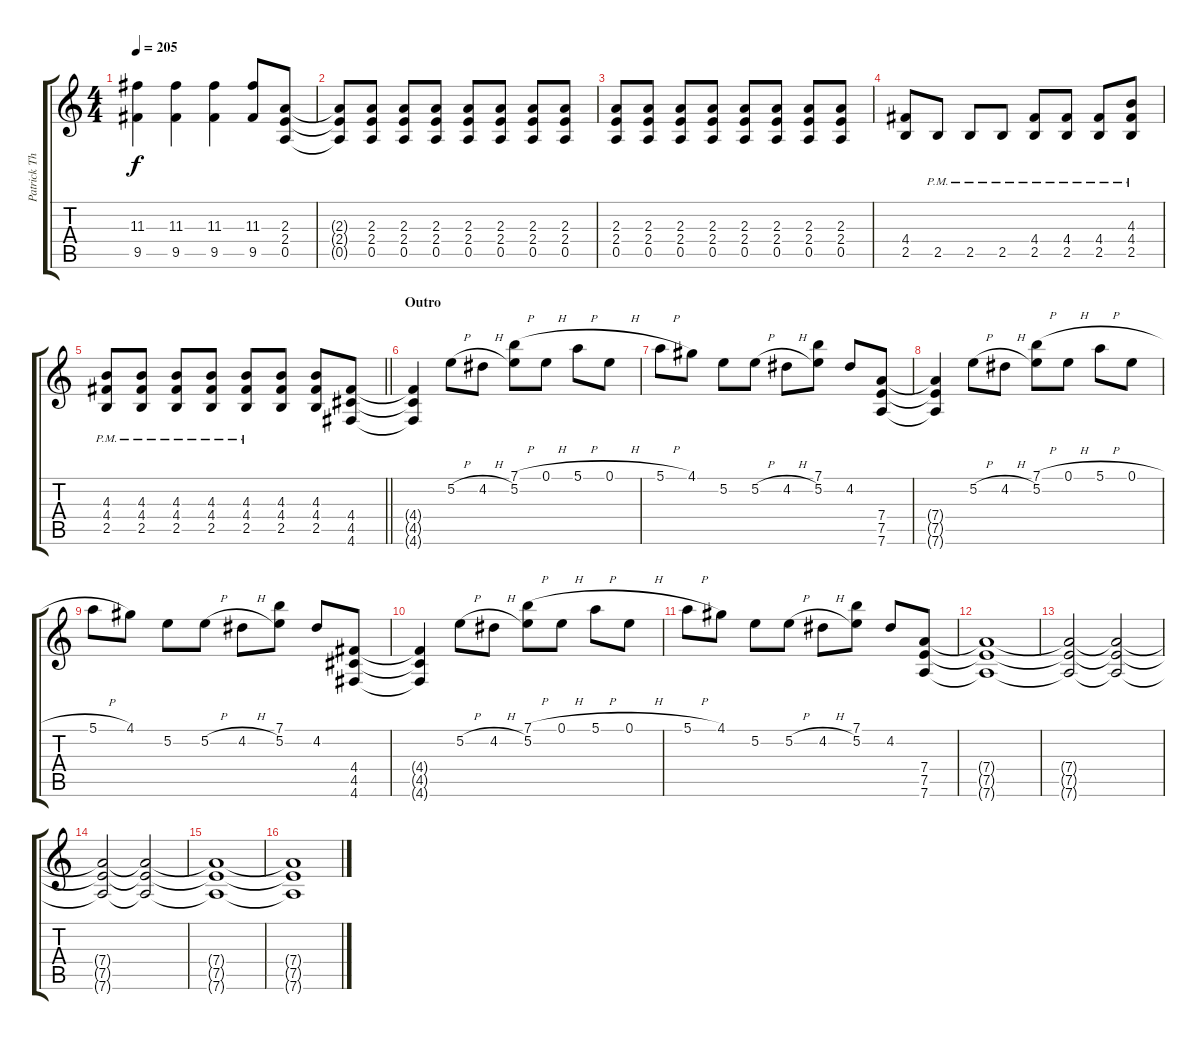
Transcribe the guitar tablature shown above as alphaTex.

\track ("Patrick Thompson - Lead Guitar" "Patrick Th") {instrument distortionguitar}
\staff {score tabs}
\tuning (E4 B3 G3 D3 A2 D2) {hide}
\ts (4 4)
\tempo 205
\clef g2
\ks c
(11.3{t} 9.5{t}).4{dy f} (11.3 9.5).4 (11.3 9.5).4 (11.3 9.5).8 (2.3 2.4 0.5).8 |
(2.3{t} 2.4{t} 0.5{t}).8 (2.3 2.4 0.5).8 (2.3 2.4 0.5).8 (2.3 2.4 0.5).8 (2.3 2.4 0.5).8 (2.3 2.4 0.5).8 (2.3 2.4 0.5).8 (2.3 2.4 0.5).8 |
(2.3 2.4 0.5).8 (2.3 2.4 0.5).8 (2.3 2.4 0.5).8 (2.3 2.4 0.5).8 (2.3 2.4 0.5).8 (2.3 2.4 0.5).8 (2.3 2.4 0.5).8 (2.3 2.4 0.5).8 |
(4.4 2.5).8 2.5{pm}.8 2.5{pm}.8 2.5{pm}.8 (4.4{pm} 2.5{pm}).8 (4.4{pm} 2.5{pm}).8 (4.4{pm} 2.5{pm}).8 (4.3{pm} 4.4{pm} 2.5{pm}).8 |
\barLineRight lightlight
(4.3{pm} 4.4{pm} 2.5{pm}).8 (4.3{pm} 4.4{pm} 2.5{pm}).8 (4.3{pm} 4.4{pm} 2.5{pm}).8 (4.3{pm} 4.4{pm} 2.5{pm}).8 (4.3{pm} 4.4{pm} 2.5{pm}).8 (4.3 4.4 2.5).8 (4.3 4.4 2.5).8 (4.4 4.5 4.6).8 |
\section ("" "Outro")
(4.4{t} 4.5{t} 4.6{t}).4 5.2{h}.8 4.2{h}.8 (7.1{h} 5.2).8 0.1{h}.8 5.1{h}.8 0.1{h}.8 |
5.1{h}.8 4.1.8 5.2.8 5.2{h}.8 4.2{h}.8 (7.1 5.2).8 4.2.8 (7.4 7.5 7.6).8 |
(7.4{t} 7.5{t} 7.6{t}).4 5.2{h}.8 4.2{h}.8 (7.1{h} 5.2).8 0.1{h}.8 5.1{h}.8 0.1{h}.8 |
5.1{h}.8 4.1.8 5.2.8 5.2{h}.8 4.2{h}.8 (7.1 5.2).8 4.2.8 (4.4 4.5 4.6).8 |
(4.4{t} 4.5{t} 4.6{t}).4 5.2{h}.8 4.2{h}.8 (7.1{h} 5.2).8 0.1{h}.8 5.1{h}.8 0.1{h}.8 |
5.1{h}.8 4.1.8 5.2.8 5.2{h}.8 4.2{h}.8 (7.1 5.2).8 4.2.8 (7.4 7.5 7.6).8 |
(7.4{t} 7.5{t} 7.6{t}).1 |
(7.4{t} 7.5{t} 7.6{t}).2{volume 10} (7.4{t} 7.5{t} 7.6{t}).2{volume 9} |
(7.4{t} 7.5{t} 7.6{t}).2{volume 8} (7.4{t} 7.5{t} 7.6{t}).2{volume 7} |
(7.4{t} 7.5{t} 7.6{t}).1{volume 7} |
(7.4{t} 7.5{t} 7.6{t}).1{volume 6}
